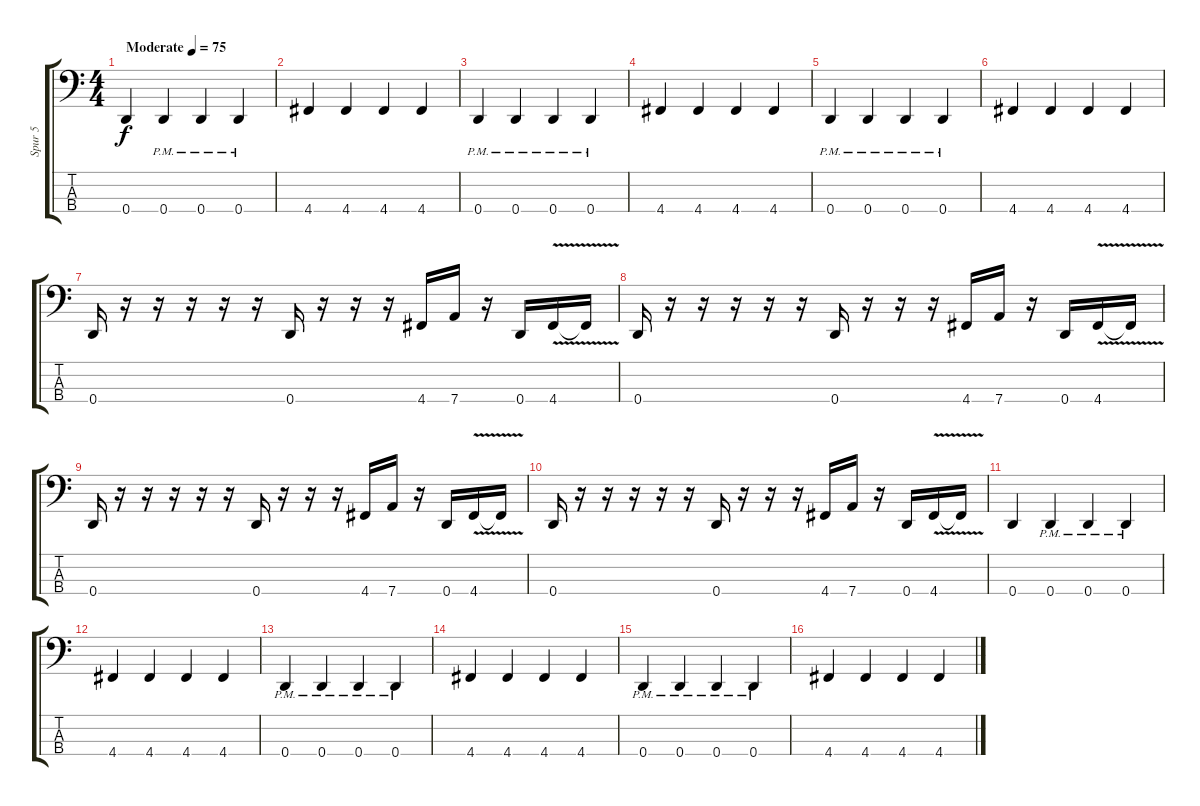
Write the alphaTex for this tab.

\track ("Spur 5" "Spur 5") {instrument electricbasspick}
\staff {score tabs}
\tuning (F2 C2 G1 D1) {hide}
\ts (4 4)
\tempo (75 "Moderate")
\clef f4
\ks c
0.4.4{dy f instrument electricbasspick} 0.4{pm}.4 0.4{pm}.4 0.4{pm}.4 |
4.4.4 4.4.4 4.4.4 4.4.4 |
0.4{pm}.4 0.4{pm}.4 0.4{pm}.4 0.4{pm}.4 |
4.4.4 4.4.4 4.4.4 4.4.4 |
0.4{pm}.4 0.4{pm}.4 0.4{pm}.4 0.4{pm}.4 |
4.4.4 4.4.4 4.4.4 4.4.4 |
0.4.16 r.16 r.16 r.16 r.16 r.16 0.4.16 r.16 r.16 r.16 4.4.16 7.4.16 r.16 0.4.16 4.4{v}.16 4.4{t}.16 |
0.4.16 r.16 r.16 r.16 r.16 r.16 0.4.16 r.16 r.16 r.16 4.4.16 7.4.16 r.16 0.4.16 4.4{v}.16 4.4{t}.16 |
0.4.16 r.16 r.16 r.16 r.16 r.16 0.4.16 r.16 r.16 r.16 4.4.16 7.4.16 r.16 0.4.16 4.4{v}.16 4.4{t}.16 |
0.4.16 r.16 r.16 r.16 r.16 r.16 0.4.16 r.16 r.16 r.16 4.4.16 7.4.16 r.16 0.4.16 4.4{v}.16 4.4{t}.16 |
0.4.4 0.4{pm}.4 0.4{pm}.4 0.4{pm}.4 |
4.4.4 4.4.4 4.4.4 4.4.4 |
0.4{pm}.4 0.4{pm}.4 0.4{pm}.4 0.4{pm}.4 |
4.4.4 4.4.4 4.4.4 4.4.4 |
0.4{pm}.4 0.4{pm}.4 0.4{pm}.4 0.4{pm}.4 |
4.4.4 4.4.4 4.4.4 4.4.4
